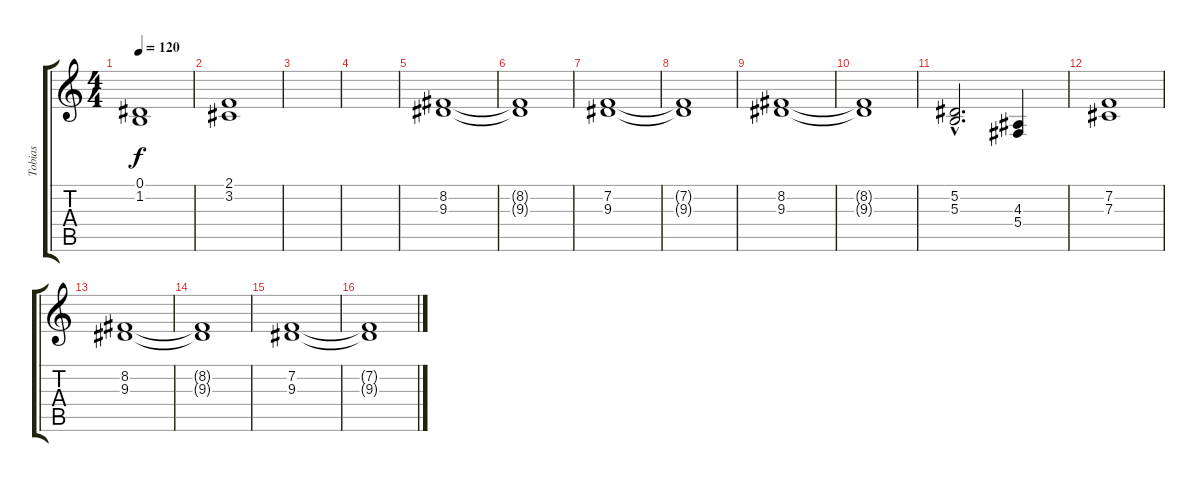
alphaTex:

\track ("Tobias" "Tobias") {instrument stringensemble1}
\staff {score tabs}
\tuning (Eb4 Bb3 Gb3 Db3 Ab2 Eb2) {hide}
\ts (4 4)
\tempo 120
\clef g2
\ks c
(0.1 1.2).1{dy f} |
(2.1 3.2).1 |
|
|
(8.2 9.3).1 |
(8.2{t} 9.3{t}).1 |
(7.2 9.3).1 |
(7.2{t} 9.3{t}).1 |
(8.2 9.3).1 |
(8.2{t} 9.3{t}).1 |
(5.2{hac} 5.3{hac}).2{d} (4.3 5.4).4 |
(7.2 7.3).1 |
(8.2 9.3).1 |
(8.2{t} 9.3{t}).1 |
(7.2 9.3).1 |
(7.2{t} 9.3{t}).1
